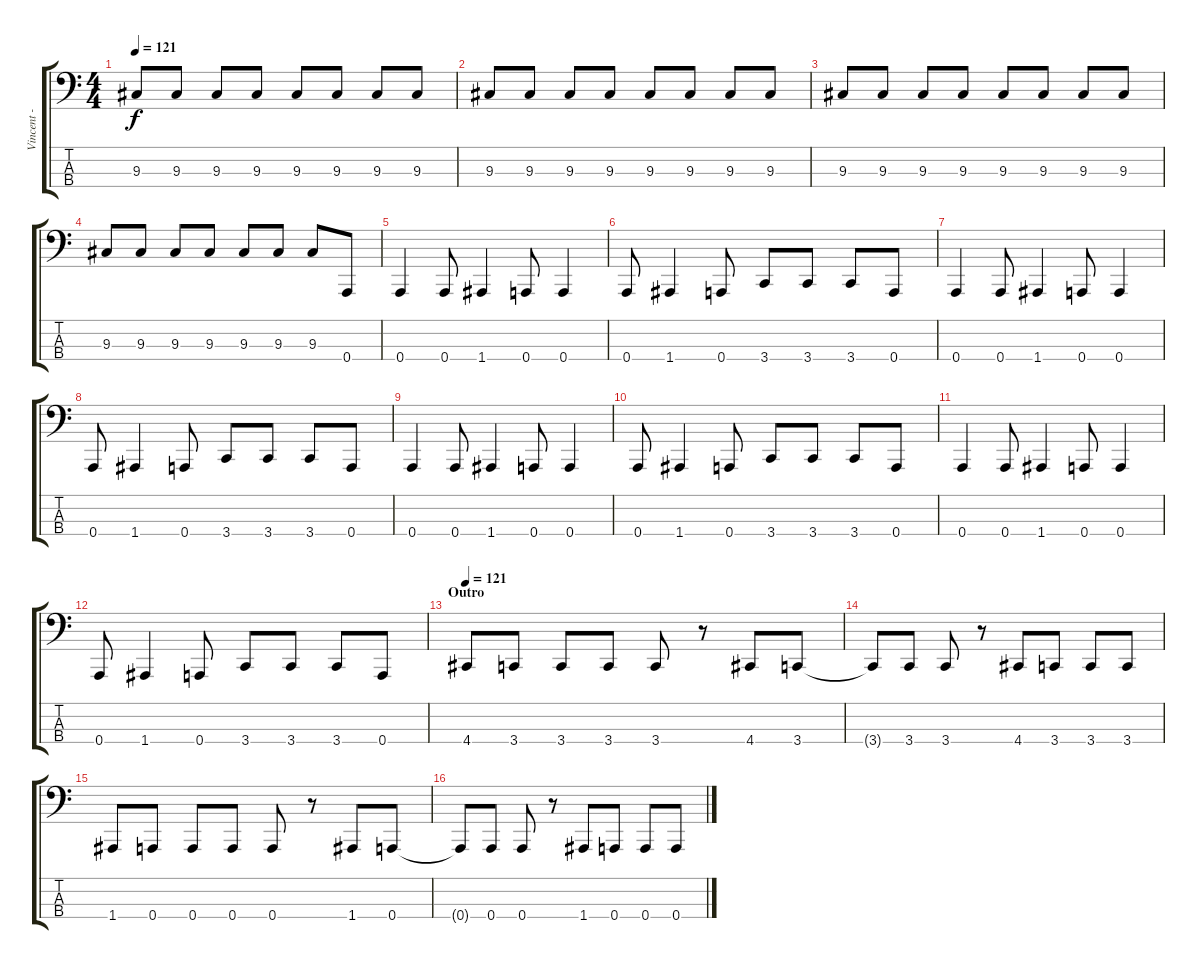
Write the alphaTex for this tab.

\track ("Vincent - Bass" "Vincent - ") {instrument electricbasspick}
\staff {score tabs}
\tuning (D2 A1 E1 A0) {hide}
\ts (4 4)
\section ("" "")
\tempo 121
\clef f4
\ks c
9.3.8{dy f} 9.3.8 9.3.8 9.3.8 9.3.8 9.3.8 9.3.8 9.3.8 |
9.3.8 9.3.8 9.3.8 9.3.8 9.3.8 9.3.8 9.3.8 9.3.8 |
9.3.8 9.3.8 9.3.8 9.3.8 9.3.8 9.3.8 9.3.8 9.3.8 |
9.3.8 9.3.8 9.3.8 9.3.8 9.3.8 9.3.8 9.3.8 0.4.8 |
0.4.4 0.4.8 1.4.4 0.4.8 0.4.4 |
0.4.8 1.4.4 0.4.8 3.4.8 3.4.8 3.4.8 0.4.8 |
0.4.4 0.4.8 1.4.4 0.4.8 0.4.4 |
0.4.8 1.4.4 0.4.8 3.4.8 3.4.8 3.4.8 0.4.8 |
\section ("" "")
0.4.4 0.4.8 1.4.4 0.4.8 0.4.4 |
0.4.8 1.4.4 0.4.8 3.4.8 3.4.8 3.4.8 0.4.8 |
0.4.4 0.4.8 1.4.4 0.4.8 0.4.4 |
0.4.8 1.4.4 0.4.8 3.4.8 3.4.8 3.4.8 0.4.8 |
\section ("" "Outro")
\tempo 121
4.4.8{volume 16 balance 8 instrument electricbasspick} 3.4.8 3.4.8 3.4.8 3.4.8 r.8 4.4.8 3.4.8 |
3.4{t}.8 3.4.8 3.4.8 r.8 4.4.8 3.4.8 3.4.8 3.4.8 |
1.4.8 0.4.8 0.4.8 0.4.8 0.4.8 r.8 1.4.8 0.4.8 |
0.4{t}.8 0.4.8 0.4.8 r.8 1.4.8 0.4.8 0.4.8 0.4.8
